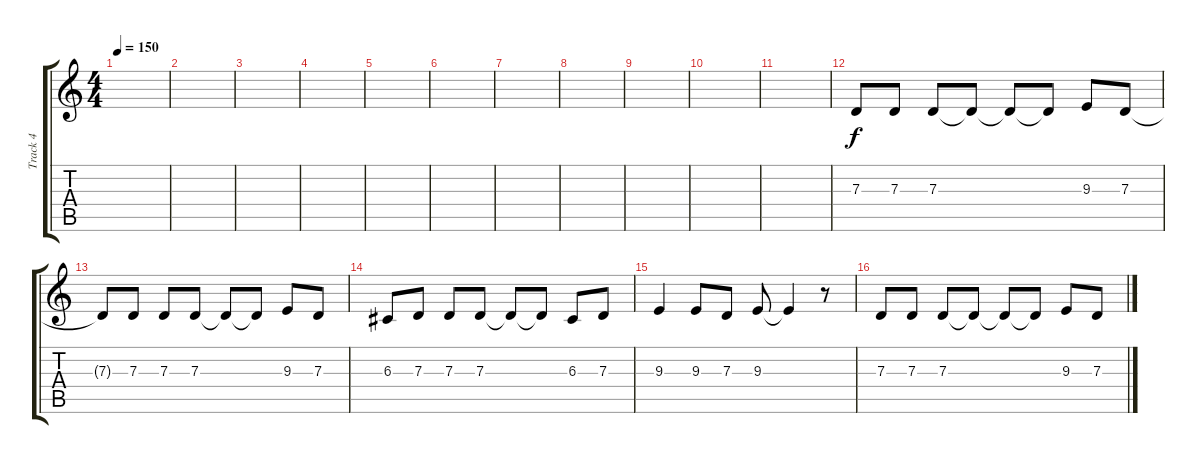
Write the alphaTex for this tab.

\track ("Track 4" "Track 4") {instrument clarinet}
\staff {score tabs}
\tuning (E4 B3 G3 D3 A2 E2) {hide}
\ts (4 4)
\tempo 150
\clef g2
\ks c
|
|
|
|
|
|
|
|
|
|
|
7.3.8 7.3.8 7.3.8 7.3{t}.8 7.3{t}.8 7.3{t}.8 9.3.8 7.3.8 |
7.3{t}.8 7.3.8 7.3.8 7.3.8 7.3{t}.8 7.3{t}.8 9.3.8 7.3.8 |
6.3.8 7.3.8 7.3.8 7.3.8 7.3{t}.8 7.3{t}.8 6.3.8 7.3.8 |
9.3.4 9.3.8 7.3.8 9.3.8 9.3{t}.4 r.8 |
7.3.8 7.3.8 7.3.8 7.3{t}.8 7.3{t}.8 7.3{t}.8 9.3.8 7.3.8
